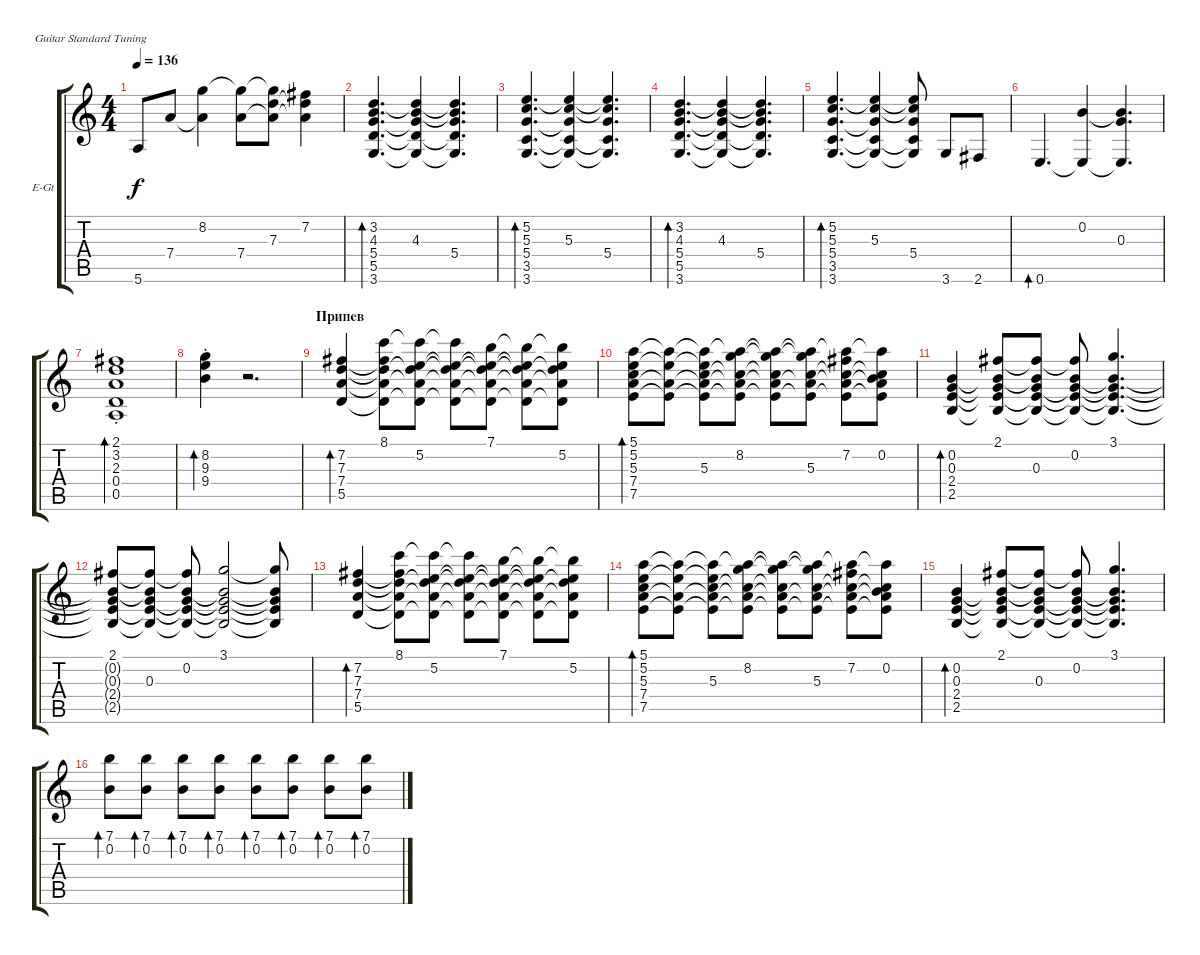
\defaultSystemsLayout 4
\bracketExtendMode groupsimilarinstruments
\firstSystemTrackNameOrientation horizontal
\otherSystemsTrackNameOrientation horizontal
\track ("Г. Каспарян " "E-Gt") {instrument electricguitarclean}
\staff {score tabs}
\tuning (E4 B3 G3 D3 A2 E2)
\ts (4 4)
\tempo 136
\clef g2
\ks c
5.6{t}.8{dy f} 7.4.8 (8.2 7.4{t}).4 (7.4 8.2{t}).8 (7.3 8.2{t} 7.4{t}).8 (7.2 7.3{t} 7.4{t}).4 |
(3.6 5.5 5.4 4.3 3.2).4{d bd 55} (4.3 3.6{t} 5.5{t} 5.4{t} 3.2{t}).4 (5.4 3.6{t} 5.5{t} 4.3{t} 3.2{t}).4{d} |
(3.6 3.5 5.4 5.3 5.2).4{d bd 55} (5.3 3.6{t} 3.5{t} 5.4{t} 5.2{t}).4 (5.4 3.6{t} 3.5{t} 5.3{t} 5.2{t}).4{d} |
(3.6 5.5 5.4 4.3 3.2).4{d bd 55} (4.3 3.6{t} 5.5{t} 5.4{t} 3.2{t}).4 (5.4 3.6{t} 5.5{t} 4.3{t} 3.2{t}).4{d} |
(3.6 3.5 5.4 5.3 5.2).4{d bd 55} (5.3 3.6{t} 3.5{t} 5.4{t} 5.2{t}).4 (5.4 3.6{t} 3.5{t} 5.3{t} 5.2{t}).8 3.6.8 2.6.8 |
0.6.4{d bd 55} (0.6{t} 0.2).4 (0.6{t} 0.3 0.2{t}).4{d} |
(0.5{st} 0.4{st} 2.3{st} 3.2{st} 2.1{st}).1{bd 54} |
(9.4{st} 9.3{st} 8.2{st}).4{bd 54} r.2{d} |
\section ("" "Припев")
(5.5 7.4 7.3 7.2).4{bd 45} (8.1 5.5{t} 7.4{t} 7.3{t} 7.2{t}).8 (5.2 5.5{t} 7.4{t} 7.3{t} 8.1{t}).8 (5.5{t} 7.4{t} 7.3{t} 5.2{t} 8.1{t}).8 (7.1 5.5{t} 7.4{t} 7.3{t} 5.2{t}).8 (5.5{t} 7.4{t} 7.3{t} 5.2{t} 7.1{t}).8 (5.2 5.5{t} 7.4{t} 7.3{t} 7.1{t}).8 |
(7.5 7.4 5.3 5.2 5.1).8{bd 32} (7.5{t} 7.4{t} 5.2{t} 5.1{t}).8 (5.3 7.5{t} 7.4{t} 5.2{t} 5.1{t}).8 (8.2 7.5{t} 7.4{t} 5.3{t} 5.1{t}).8 (7.5{t} 7.4{t} 5.3{t} 8.2{t} 5.1{t}).8 (5.3 7.5{t} 7.4{t} 8.2{t} 5.1{t}).8 (7.2 7.5{t} 7.4{t} 5.3{t} 5.1{t}).8 (0.2 7.5{t} 7.4{t} 5.3{t} 5.1{t}).8 |
(0.2 2.5 2.4 0.3).4{bd 31} (2.1 2.4{t} 2.5{t} 0.2{t} 0.3{t}).8 (0.3 2.1{t} 2.4{t} 2.5{t} 0.2{t}).8 (0.2 2.1{t} 0.3{t} 2.4{t} 2.5{t}).8 (3.1 0.2{t} 0.3{t} 2.4{t} 2.5{t}).4{d} |
(2.1 0.2{t} 0.3{t} 2.4{t} 2.5{t}).8 (0.3 0.2{t} 2.1{t} 2.4{t} 2.5{t}).8 (0.2 2.1{t} 0.3{t} 2.4{t} 2.5{t}).8 (3.1 0.2{t} 0.3{t} 2.4{t} 2.5{t}).2 (3.1{t} 0.2{t} 0.3{t} 2.4{t} 2.5{t}).8 |
(5.5 7.4 7.3 7.2).4{bd 45} (8.1 5.5{t} 7.4{t} 7.3{t} 7.2{t}).8 (5.2 5.5{t} 7.4{t} 7.3{t} 8.1{t}).8 (5.5{t} 7.4{t} 7.3{t} 5.2{t} 8.1{t}).8 (7.1 5.5{t} 7.4{t} 7.3{t} 5.2{t}).8 (5.5{t} 7.4{t} 7.3{t} 5.2{t} 7.1{t}).8 (5.2 5.5{t} 7.4{t} 7.3{t} 7.1{t}).8 |
(7.5 7.4 5.3 5.2 5.1).8{bd 32} (7.5{t} 7.4{t} 5.2{t} 5.1{t}).8 (5.3 7.5{t} 7.4{t} 5.2{t} 5.1{t}).8 (8.2 7.5{t} 7.4{t} 5.3{t} 5.1{t}).8 (7.5{t} 7.4{t} 5.3{t} 8.2{t} 5.1{t}).8 (5.3 7.5{t} 7.4{t} 8.2{t} 5.1{t}).8 (7.2 7.5{t} 7.4{t} 5.3{t} 5.1{t}).8 (0.2 7.5{t} 7.4{t} 5.3{t} 5.1{t}).8 |
(0.2 2.5 2.4 0.3).4{bd 31} (2.1 2.4{t} 2.5{t} 0.2{t} 0.3{t}).8 (0.3 2.1{t} 2.4{t} 2.5{t} 0.2{t}).8 (0.2 2.1{t} 0.3{t} 2.4{t} 2.5{t}).8 (3.1 0.2{t} 0.3{t} 2.4{t} 2.5{t}).4{d} |
(7.1 0.2).8{bd 34} (7.1 0.2).8{bd 34} (7.1 0.2).8{bd 34} (7.1 0.2).8{bd 34} (7.1 0.2).8{bd 34} (7.1 0.2).8{bd 34} (7.1 0.2).8{bd 34} (7.1 0.2).8{bd 34}
